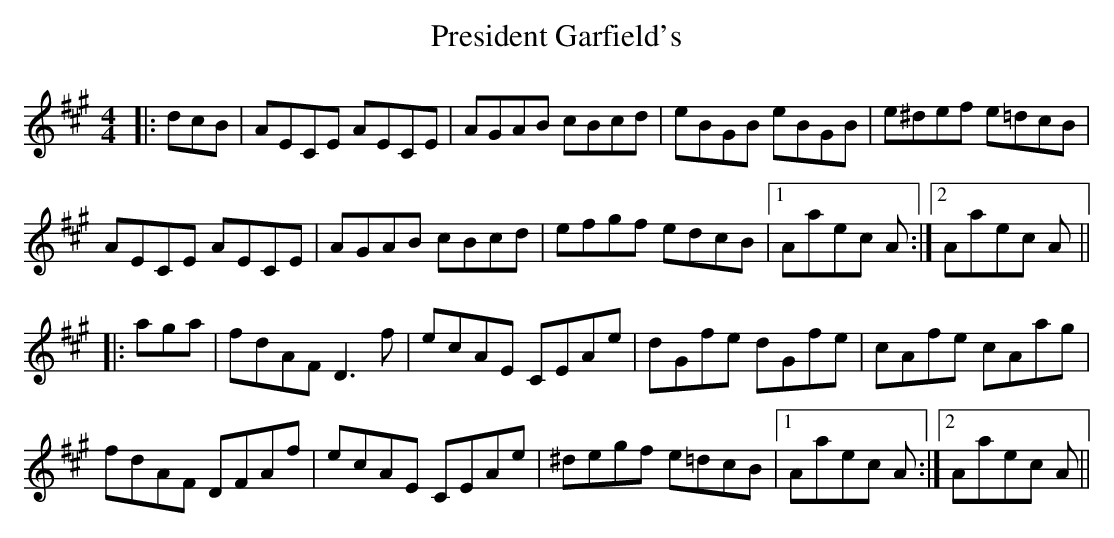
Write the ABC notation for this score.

X:1
T: President Garfield's
M: 4/4
L: 1/8
K: Amaj
|:dcB|AECE AECE|AGAB cBcd|eBGB eBGB|e^def e=dcB|
AECE AECE|AGAB cBcd|efgf edcB|1 Aaec A:|2 Aaec A||
|:aga|fdAF D3f|ecAE CEAe|dGfe dGfe|cAfe cAag|
fdAF DFAf|ecAE CEAe|^degf e=dcB|1 Aaec A:|2 Aaec A||
